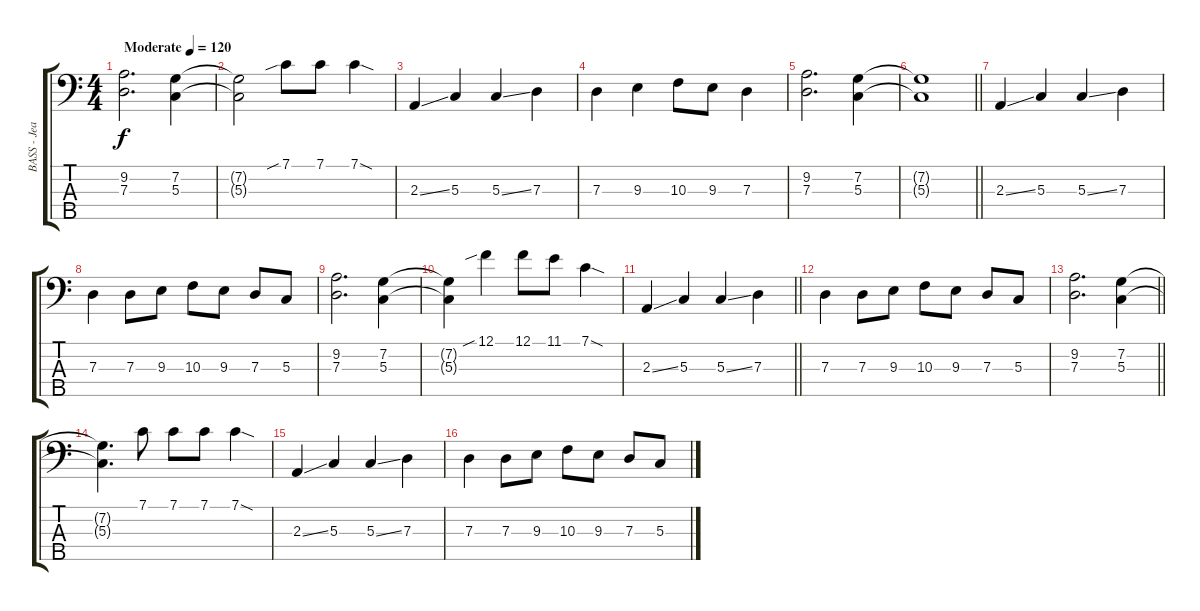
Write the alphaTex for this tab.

\track ("BASS - Jean Michel Labadie" "BASS - Jea") {instrument electricbasspick}
\staff {score tabs}
\tuning (F2 C2 G1 D1 C1) {hide}
\ts (4 4)
\tempo (120 "Moderate")
\clef f4
\ks c
(9.2 7.3).2{d dy f instrument electricbasspick} (7.2 5.3).4 |
(7.2{t} 5.3{t}).2 7.1{sib}.8 7.1.8 7.1{sod}.4 |
2.3{ss}.4 5.3.4 5.3{ss}.4 7.3.4 |
7.3.4 9.3.4 10.3.8 9.3.8 7.3.4 |
(9.2 7.3).2{d} (7.2 5.3).4 |
\barLineRight lightlight
(7.2{t} 5.3{t}).1 |
\section ("" "")
2.3{ss}.4 5.3.4 5.3{ss}.4 7.3.4 |
7.3.4 7.3.8 9.3.8 10.3.8 9.3.8 7.3.8 5.3.8 |
(9.2 7.3).2{d} (7.2 5.3).4 |
(7.2{t} 5.3{t}).4 12.1{sib}.4 12.1.8 11.1.8 7.1{sod}.4 |
\barLineRight lightlight
2.3{ss}.4 5.3.4 5.3{ss}.4 7.3.4 |
7.3.4 7.3.8 9.3.8 10.3.8 9.3.8 7.3.8 5.3.8 |
\barLineRight lightlight
(9.2 7.3).2{d} (7.2 5.3).4 |
(7.2{t} 5.3{t}).4{d} 7.1.8 7.1.8 7.1.8 7.1{sod}.4 |
2.3{ss}.4 5.3.4 5.3{ss}.4 7.3.4 |
7.3.4 7.3.8 9.3.8 10.3.8 9.3.8 7.3.8 5.3.8
